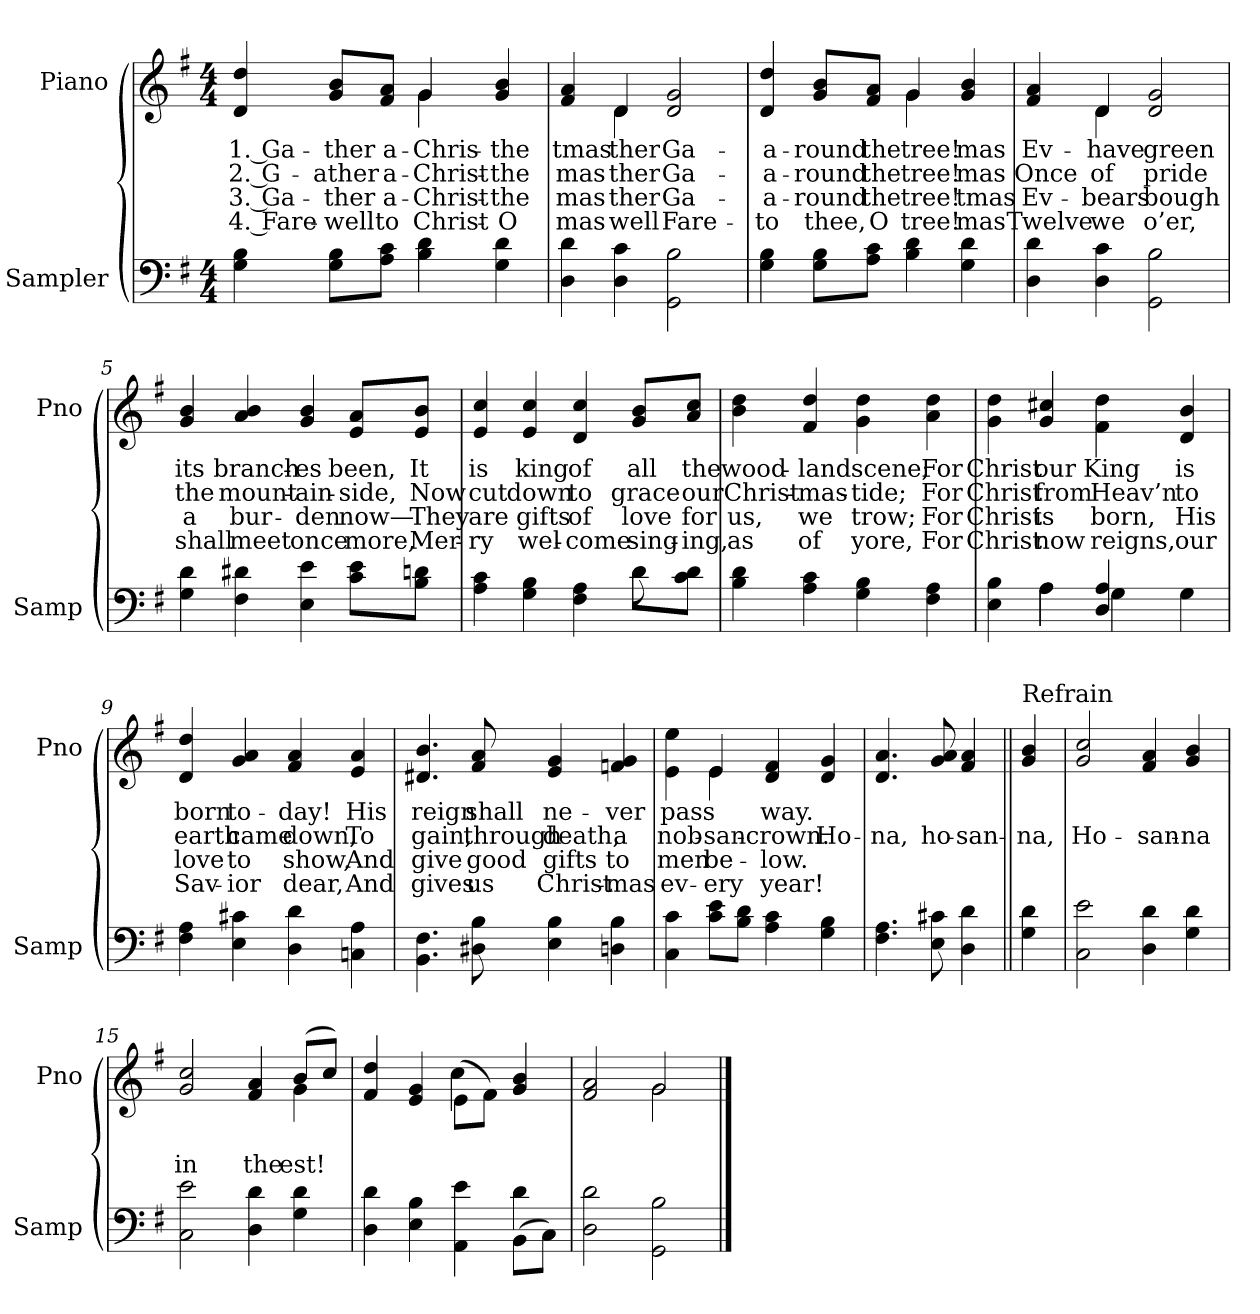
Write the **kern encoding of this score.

**kern	**kern	**text	**text	**text	**text
*part2	*part1	*part1	*part1	*part1	*part1
*staff2	*staff1	*staff1	*staff1	*staff1	*staff1
*I"Sampler	*I"Piano	*	*	*	*
*I'Samp	*I'Pno	*	*	*	*
*clefF4	*clefG2	*	*	*	*
*k[f#]	*k[f#]	*	*	*	*
*G:	*G:	*	*	*	*
*M4/4	*M4/4	*	*	*	*
=1	=1	=1	=1	=1	=1
*	*^	*	*	*	*
4G 4B	4d 4dd	2ryy	1. Ga-	2. G-	3. Ga-	4. Fare-
8G\ 8B\L	8g/ 8b/L	.	-ther	-ather	-ther	-well
8A\ 8c\J	8f#/ 8a/J	.	a-	a-	a-	to
4B 4d	4g/	4g	Chris-	Christ-	Christ-	Christ-
4G 4d	4g 4b	4ryy	the	the	the	O
=2	=2	=2	=2	=2	=2	=2
4D 4d	4f# 4a	4ryy	-tmas	-mas	-mas	-mas
4D 4c	4d/	4d	-ther	-ther	-ther	-well
2GG 2B	2d 2g	2ryy	Ga-	Ga-	Ga-	Fare-
=3	=3	=3	=3	=3	=3	=3
4G 4B	4d 4dd	2ryy	a-	a-	a-	to
8G\ 8B\L	8g/ 8b/L	.	-round	-round	-round	thee,
8A\ 8c\J	8f#/ 8a/J	.	the	the	the	O
4B 4d	4g/	4g	tree!	tree!	tree!	tree!
4G 4d	4g 4b	4ryy	-mas	-mas	-tmas	-mas
=4	=4	=4	=4	=4	=4	=4
4D 4d	4f# 4a	4ryy	Ev-	Once	Ev-	Twelve
4D 4c	4d/	4d	have	of	bears	we
2GG 2B	2d 2g	2ryy	-green	pride	bough	o’er,
*	*v	*v	*	*	*	*
=5	=5	=5	=5	=5	=5
4G 4d	4g 4b	its	the	a	shall
4F# 4d#X	4a 4b	branch-	mount-	bur-	meet
4E 4e	4g 4b	-es	-ain-	-den	once
8c\ 8e\L	8e/ 8a/L	been,	-side,	now—	more,
8B\ 8dn\J	8e/ 8b/J	It	Now	They	Mer-
=6	=6	=6	=6	=6	=6
*^	*	*	*	*	*
4A 4c	2.ryy	4e 4cc	is	cut	are	-ry
4G 4B	.	4e 4cc	king	down	gifts	wel-
4F# 4A	.	4d 4cc	of	to	of	-come
8d\L	8d	8g/ 8b/L	all	grace	love	sing-
8c\ 8d\J	8ryy	8a/ 8cc/J	the	our	for	-ing,
*v	*v	*	*	*	*	*
=7	=7	=7	=7	=7	=7
4B 4d	4b 4dd	wood-	Christ-	us,	as
4A 4c	4f# 4dd	-land	-mas-	we	of
4G 4B	4g 4dd	scene;	-tide;	trow;	yore,
4F# 4A	4a 4dd	For	For	For	For
=8	=8	=8	=8	=8	=8
*^	*	*	*	*	*
4E 4B	4ryy	4g 4dd	Christ	Christ	Christ	Christ
4A\	4A	4g 4cc#X	our	from	is	now
4D 4A	4G	4f#\ 4dd\	King	Heav’n	born,	reigns,
4G\	4ryy	4d 4b	is	to	His	our
*v	*v	*	*	*	*	*
=9	=9	=9	=9	=9	=9
4F# 4A	4d 4dd	born	earth	love	Sav-
4E 4c#X	4g 4a	to-	came	to	-ior
4D 4d	4f# 4a	-day!	down,	show,	dear,
4Cn 4A	4e 4a	His	To	And	And
=10	=10	=10	=10	=10	=10
4.BB 4.F#	4.d#X 4.b	reign	gain,	give	gives
8D#X 8B	8f# 8a	shall	through	good	us
4E 4B	4e 4g	ne-	death,	gifts	Christ-
4Dn 4B	4fn 4g	-ver	a	to	-mas
=11	=11	=11	=11	=11	=11
*	*^	*	*	*	*
4C 4c	4e\ 4ee\	4ryy	pass	nob-	men	ev-
8c\ 8e\L	4e/	4e	.	-san-	be-	-ery
8B\ 8d\J	.	.	.	.	.	.
4A 4c	4d 4f#	2ryy	-way.	crown.	-low.	year!
4G 4B	4d 4g	.	.	Ho-	.	.
*	*v	*v	*	*	*	*
=12	=12	=12	=12	=12	=12
4.F# 4.A	4.d 4.a	.	-na,	.	.
8E 8c#X	8g 8a	.	ho-	.	.
4D 4d	4f# 4a	.	-san-	.	.
=13||	=13||	=13||	=13||	=13||	=13||
!	!LO:TX:t=Refrain	!	!	!	!
4G 4d	4g 4b	.	-na,	.	.
=14	=14	=14	=14	=14	=14
2C 2e	2g 2cc	.	Ho-	.	.
4D 4d	4f# 4a	.	-san-	.	.
4G 4d	4g 4b	.	-na	.	.
=15	=15	=15	=15	=15	=15
*	*^	*	*	*	*
2C 2e	2g 2cc	2.ryy	.	in	.	.
4D 4d	4f# 4a	.	.	the	.	.
4G 4d	(8b/L	4g	.	-est!	.	.
.	8cc/J)	.	.	.	.	.
=16	=16	=16	=16	=16	=16	=16
*^	*	*	*	*	*	*
4D 4d	2.ryy	4f# 4dd	2ryy	.	.	.	.
4E 4B	.	4e 4g	.	.	.	.	.
4AA 4e	.	(8e\L	4cc	.	.	.	.
.	.	8f#\J)	.	.	.	.	.
(8BB\L	4d	4g 4b	4ryy	.	.	.	.
8C\J)	.	.	.	.	.	.	.
*v	*v	*	*	*	*	*	*
=17	=17	=17	=17	=17	=17	=17
2D 2d	2f# 2a	2ryy	.	.	.	.
2GG 2B	2g/	2g	.	.	.	.
*	*v	*v	*	*	*	*
==	==	==	==	==	==
*-	*-	*-	*-	*-	*-
